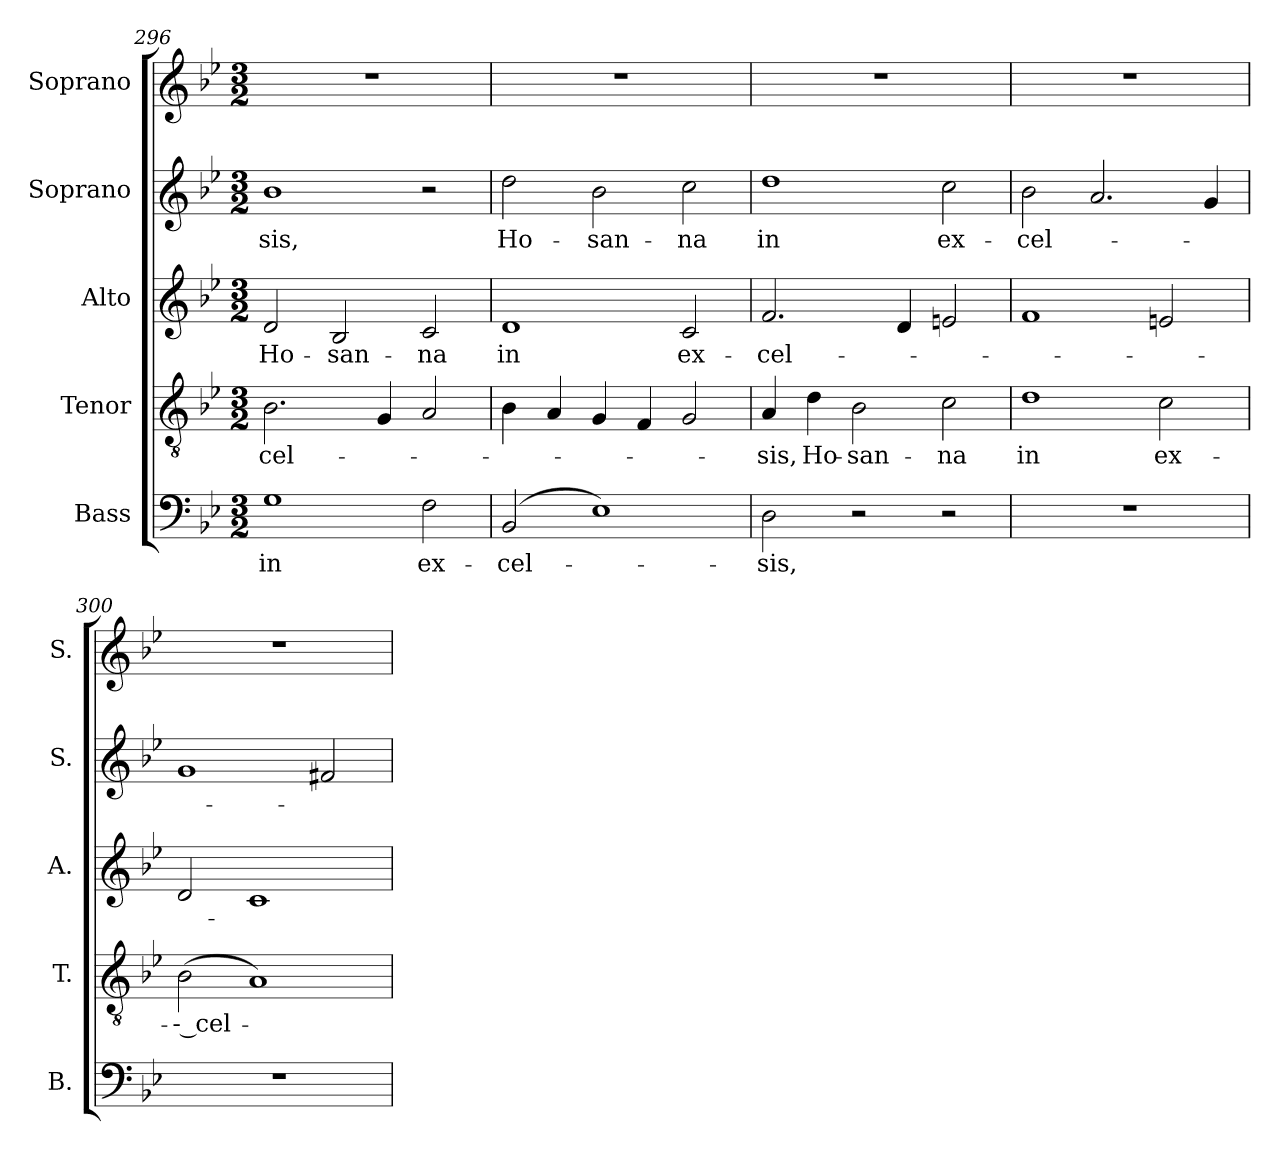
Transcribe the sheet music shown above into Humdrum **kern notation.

**kern	**text	**kern	**text	**kern	**text	**kern	**text	**kern
*part5	*part5	*part4	*part4	*part3	*part3	*part2	*part2	*part1
*staff5	*staff5	*staff4	*staff4	*staff3	*staff3	*staff2	*staff2	*staff1
*I"Bass	*	*I"Tenor	*	*I"Alto	*	*I"Soprano	*	*I"Soprano
*I'B.	*	*I'T.	*	*I'A.	*	*I'S.	*	*I'S.
*clefF4	*	*clefGv2	*	*clefG2	*	*clefG2	*	*clefG2
*	*	*ITrd7c12	*	*	*	*	*	*
*k[b-e-]	*	*k[b-e-]	*	*k[b-e-]	*	*k[b-e-]	*	*k[b-e-]
*B-:	*	*B-:	*	*B-:	*	*B-:	*	*B-:
*M3/2	*	*M3/2	*	*M3/2	*	*M3/2	*	*M3/2
=296	=296	=296	=296	=296	=296	=296	=296	=296
!	!LO:LY:b:color=#000000	!	!	!	!	!	!	!
!	!	!	!LO:LY:b:color=#000000	!	!	!	!	!
!	!	!	!	!	!LO:LY:b:color=#000000	!	!	!
!	!	!	!	!	!	!	!LO:LY:b:color=#000000	!LO:N:vis=1
1Gi	in	2.BB-i\	-cel-	2di/	Ho-	1b-i	-sis,	1.r
!	!	!	!	!	!LO:LY:b:color=#000000	!	!	!
.	.	.	.	2B-i/	-san-	.	.	.
.	.	4GGi/	.	.	.	.	.	.
!	!LO:LY:b:color=#000000	!	!	!	!	!	!	!
!	!	!	!	!	!LO:LY:b:color=#000000	!	!	!
2Fi\	ex-	2AAi/	.	2ci/	-na	2r	.	.
=297	=297	=297	=297	=297	=297	=297	=297	=297
!	!LO:LY:b:color=#000000	!	!	!	!	!	!	!
!	!	!	!	!	!LO:LY:b:color=#000000	!	!	!
!	!	!	!	!	!	!	!LO:LY:b:color=#000000	!LO:N:vis=1
(2BB-i/	-cel-	4BB-i\	.	1di	in	2ddi\	Ho-	1.r
.	.	4AAi/	.	.	.	.	.	.
!	!	!	!	!	!	!	!LO:LY:b:color=#000000	!
1E-i)	.	4GGi/	.	.	.	2b-i\	-san-	.
.	.	4FFi/	.	.	.	.	.	.
!	!	!	!	!	!LO:LY:b:color=#000000	!	!	!
!	!	!	!	!	!	!	!LO:LY:b:color=#000000	!
.	.	2GGi/	.	2ci/	ex-	2cci\	-na	.
=298	=298	=298	=298	=298	=298	=298	=298	=298
!	!LO:LY:b:color=#000000	!	!	!	!	!	!	!
!	!	!	!LO:LY:b:color=#000000	!	!	!	!	!
!	!	!	!	!	!LO:LY:b:color=#000000	!	!	!
!	!	!	!	!	!	!	!LO:LY:b:color=#000000	!LO:N:vis=1
2Di\	-sis,	4AAi/	-sis,	2.fi/	-cel-	1ddi	in	1.r
!	!	!	!LO:LY:b:color=#000000	!	!	!	!	!
.	.	4Di\	Ho-	.	.	.	.	.
!	!	!	!LO:LY:b:color=#000000	!	!	!	!	!
2r	.	2BB-i\	-san-	.	.	.	.	.
.	.	.	.	4di/	.	.	.	.
!	!	!	!LO:LY:b:color=#000000	!	!	!	!	!
!	!	!	!	!	!	!	!LO:LY:b:color=#000000	!
2r	.	2Ci\	-na	2eni/	.	2cci\	ex-	.
=299	=299	=299	=299	=299	=299	=299	=299	=299
!LO:N:vis=1	!	!	!	!	!	!	!	!
!	!	!	!LO:LY:b:color=#000000	!	!	!	!	!
!	!	!	!	!	!	!	!LO:LY:b:color=#000000	!LO:N:vis=1
1.r	.	1Di	in	1fi	.	2b-i\	-cel-	1.r
.	.	.	.	.	.	2.ai/	.	.
!	!	!	!LO:LY:b:color=#000000	!	!	!	!	!
.	.	2Ci\	ex-	2eni/	.	.	.	.
.	.	.	.	.	.	4gi/	.	.
!!LO:LB:g=z
=300	=300	=300	=300	=300	=300	=300	=300	=300
!LO:N:vis=1	!	!	!	!	!	!	!	!
!	!	!	!LO:LY:b:color=#000000	!	!	!	!	!LO:N:vis=1
1.r	.	(2BB-i\	-- cel-	2di/	.	1gi	.	1.r
.	.	1AAi)	.	1ci	.	.	.	.
.	.	.	.	.	.	2f#Xi/	.	.
=	=	=	=	=	=	=	=	=
*-	*-	*-	*-	*-	*-	*-	*-	*-
